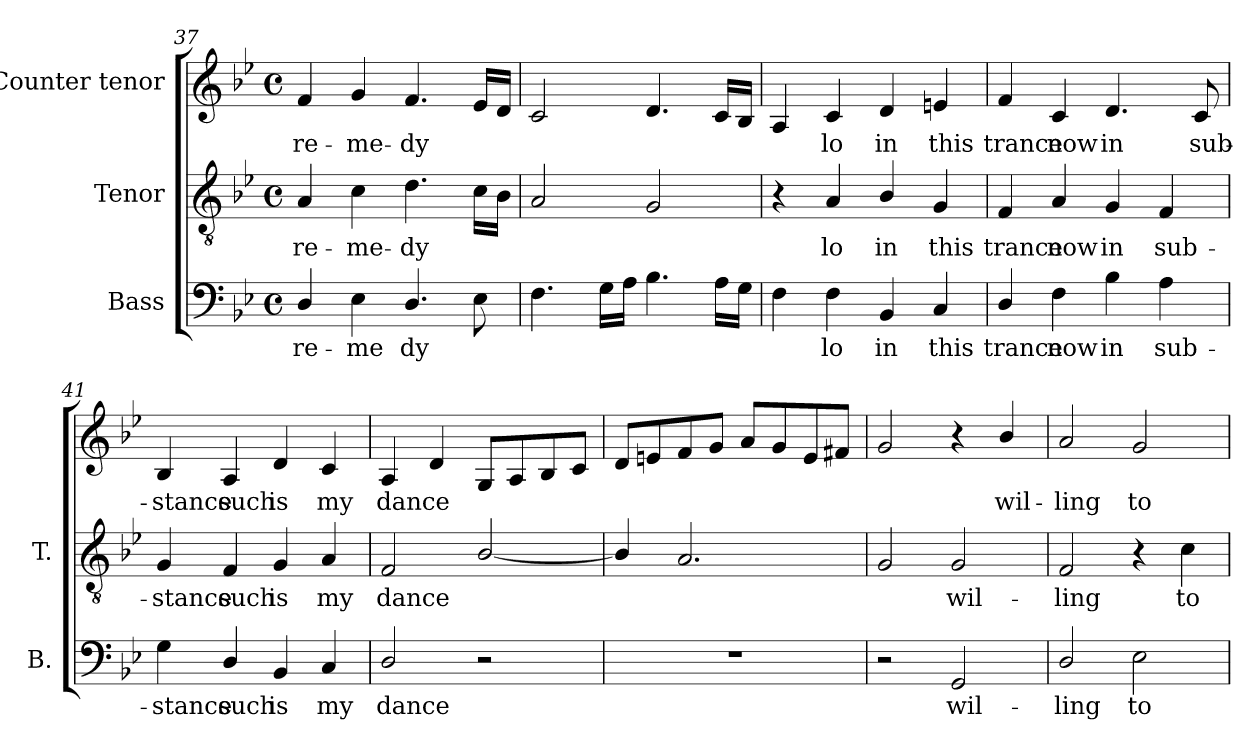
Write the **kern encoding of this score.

**kern	**text	**kern	**text	**kern	**text
*part3	*part3	*part2	*part2	*part1	*part1
*staff3	*staff3	*staff2	*staff2	*staff1	*staff1
*I"Bass	*	*I"Tenor	*	*I"Counter tenor	*
*I'B.	*	*I'T.	*	*	*
!!LO:LB:g=z
*clefF4	*	*clefGv2	*	*clefG2	*
*	*	*ITrd7c12	*	*	*
*k[b-e-]	*	*k[b-e-]	*	*k[b-e-]	*
*B-:	*	*B-:	*	*B-:	*
*M4/4	*	*M4/4	*	*M4/4	*
*met(c)	*	*met(c)	*	*met(c)	*
=37	=37	=37	=37	=37	=37
!	!LO:LY:b:color=#000000	!	!	!	!
!	!	!	!LO:LY:b:color=#000000	!	!
!	!	!	!	!	!LO:LY:b:color=#000000
4Di/	re-	4AAi/	re-	4fi/	re-
!	!LO:LY:b:color=#000000	!	!	!	!
!	!	!	!LO:LY:b:color=#000000	!	!
!	!	!	!	!	!LO:LY:b:color=#000000
4E-i\	-me	4Ci\	-me-	4gi/	-me-
!	!LO:LY:b:color=#000000	!	!	!	!
!	!	!	!LO:LY:b:color=#000000	!	!
!	!	!	!	!	!LO:LY:b:color=#000000
4.Di/	dy	4.Di\	-dy	4.fi/	-dy
8E-i\	.	16Ci\LL	.	16e-i/LL	.
.	.	16BB-i\JJ	.	16di/JJ	.
=38	=38	=38	=38	=38	=38
4.Fi\	.	2AAi/	.	2ci/	.
16Gi\LL	.	.	.	.	.
16Ai\JJ	.	.	.	.	.
4.B-i\	.	2GGi/	.	4.di/	.
16Ai\LL	.	.	.	16ci/LL	.
16Gi\JJ	.	.	.	16B-i/JJ	.
=39	=39	=39	=39	=39	=39
4Fi\	.	4r	.	4Ai/	.
!	!LO:LY:b:color=#000000	!	!	!	!
!	!	!	!LO:LY:b:color=#000000	!	!
!	!	!	!	!	!LO:LY:b:color=#000000
4Fi\	lo	4AAi/	lo	4ci/	lo
!	!LO:LY:b:color=#000000	!	!	!	!
!	!	!	!LO:LY:b:color=#000000	!	!
!	!	!	!	!	!LO:LY:b:color=#000000
4BB-i/	in	4BB-i/	in	4di/	in
!	!LO:LY:b:color=#000000	!	!	!	!
!	!	!	!LO:LY:b:color=#000000	!	!
!	!	!	!	!	!LO:LY:b:color=#000000
4Ci/	this	4GGi/	this	4eni/	this
=40	=40	=40	=40	=40	=40
!	!LO:LY:b:color=#000000	!	!	!	!
!	!	!	!LO:LY:b:color=#000000	!	!
!	!	!	!	!	!LO:LY:b:color=#000000
4Di/	trance	4FFi/	trance	4fi/	trance
!	!LO:LY:b:color=#000000	!	!	!	!
!	!	!	!LO:LY:b:color=#000000	!	!
!	!	!	!	!	!LO:LY:b:color=#000000
4Fi\	now	4AAi/	now	4ci/	now
!	!LO:LY:b:color=#000000	!	!	!	!
!	!	!	!LO:LY:b:color=#000000	!	!
!	!	!	!	!	!LO:LY:b:color=#000000
4B-i\	in	4GGi/	in	4.di/	in
!	!LO:LY:b:color=#000000	!	!	!	!
!	!	!	!LO:LY:b:color=#000000	!	!
4Ai\	sub-	4FFi/	sub-	.	.
!	!	!	!	!	!LO:LY:b:color=#000000
.	.	.	.	8ci/	sub-
=41	=41	=41	=41	=41	=41
!	!LO:LY:b:color=#000000	!	!	!	!
!	!	!	!LO:LY:b:color=#000000	!	!
!	!	!	!	!	!LO:LY:b:color=#000000
4Gi\	-stance	4GGi/	-stance	4B-i/	-stance
!	!LO:LY:b:color=#000000	!	!	!	!
!	!	!	!LO:LY:b:color=#000000	!	!
!	!	!	!	!	!LO:LY:b:color=#000000
4Di/	such	4FFi/	such	4Ai/	such
!	!LO:LY:b:color=#000000	!	!	!	!
!	!	!	!LO:LY:b:color=#000000	!	!
!	!	!	!	!	!LO:LY:b:color=#000000
4BB-i/	is	4GGi/	is	4di/	is
!	!LO:LY:b:color=#000000	!	!	!	!
!	!	!	!LO:LY:b:color=#000000	!	!
!	!	!	!	!	!LO:LY:b:color=#000000
4Ci/	my	4AAi/	my	4ci/	my
=42	=42	=42	=42	=42	=42
!	!LO:LY:b:color=#000000	!	!	!	!
!	!	!	!LO:LY:b:color=#000000	!	!
!	!	!	!	!	!LO:LY:b:color=#000000
2Di/	dance	2FFi/	dance	4Ai/	dance
.	.	.	.	4di/	.
2r	.	[2BB-i/	.	8Gi/L	.
.	.	.	.	8Ai/	.
.	.	.	.	8B-i/	.
.	.	.	.	8ci/J	.
!!LO:LB:g=z
=43	=43	=43	=43	=43	=43
1r	.	4BB-i/]	.	8di/L	.
.	.	.	.	8eni/	.
.	.	2.AAi/	.	8fi/	.
.	.	.	.	8gi/J	.
.	.	.	.	8ai/L	.
.	.	.	.	8gi/	.
.	.	.	.	8ei/	.
.	.	.	.	8f#Xi/J	.
=44	=44	=44	=44	=44	=44
2r	.	2GGi/	.	2gi/	.
!	!LO:LY:b:color=#000000	!	!	!	!
!	!	!	!LO:LY:b:color=#000000	!	!
2GGi/	wil-	2GGi/	wil-	4r	.
!	!	!	!	!	!LO:LY:b:color=#000000
.	.	.	.	4b-i/	wil-
=45	=45	=45	=45	=45	=45
!	!LO:LY:b:color=#000000	!	!	!	!
!	!	!	!LO:LY:b:color=#000000	!	!
!	!	!	!	!	!LO:LY:b:color=#000000
2Di/	-ling	2FFi/	-ling	2ai/	-ling
!	!LO:LY:b:color=#000000	!	!	!	!
!	!	!	!	!	!LO:LY:b:color=#000000
2E-i\	to	4r	.	2gi/	to
!	!	!	!LO:LY:b:color=#000000	!	!
.	.	4Ci\	to	.	.
=	=	=	=	=	=
*-	*-	*-	*-	*-	*-
